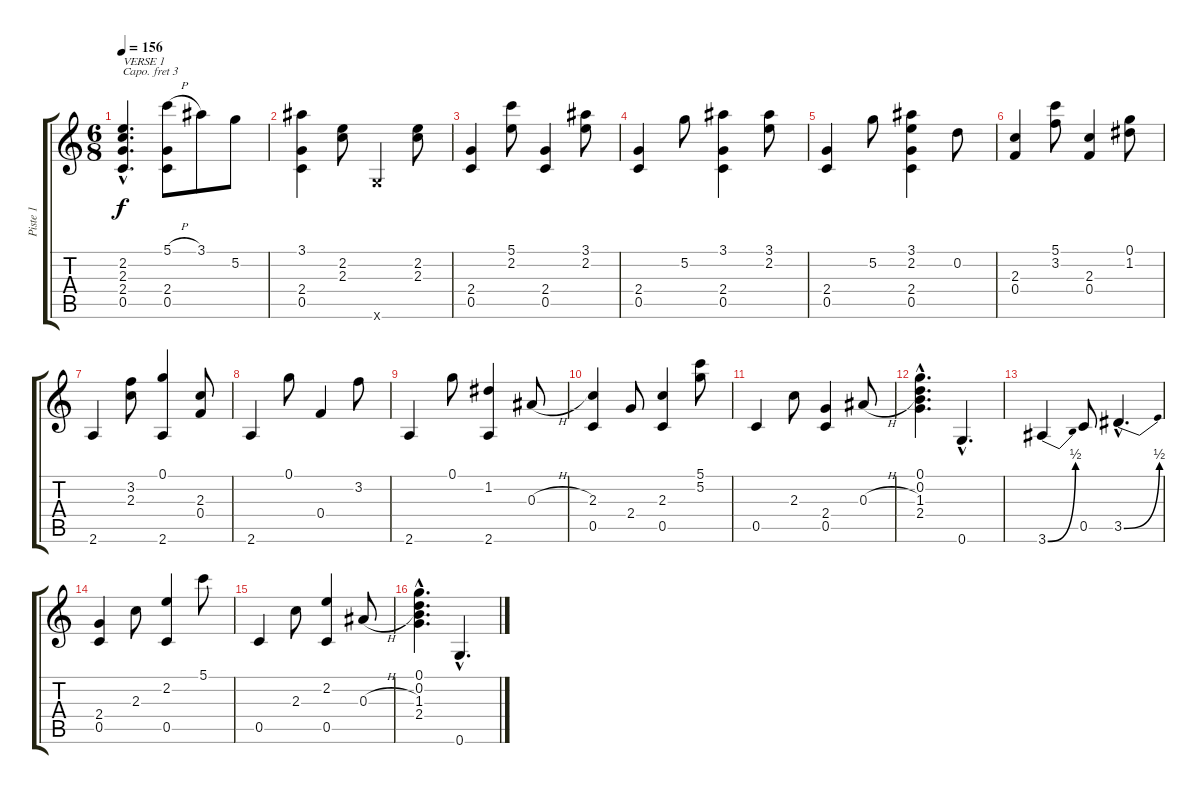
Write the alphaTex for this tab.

\track ("Piste 1" "Piste 1") {instrument acousticguitarsteel}
\staff {score tabs}
\capo 3
\tuning (E4 B3 G3 D3 A2 E2) {hide}
\ts (6 8)
\tempo 156
\clef g2
\ks c
(2.2{hac} 2.3{hac} 2.4{hac} 0.5{hac}).4{d txt "VERSE 1" dy f} (5.1{h} 2.4 0.5).8 3.1.8 5.2.8 |
(3.1 2.4 0.5).4 (2.2 2.3).8 0.6{x}.4 (2.2 2.3).8 |
(2.4 0.5).4 (5.1 2.2).8 (2.4 0.5).4 (3.1 2.2).8 |
(2.4 0.5).4 5.2.8 (3.1 2.4 0.5).4 (3.1 2.2).8 |
(2.4 0.5).4 5.2.8 (3.1 2.2 2.4 0.5).4 0.2.8 |
(2.3 0.4).4 (5.1 3.2).8 (2.3 0.4).4 (0.1 1.2).8 |
2.6.4 (3.2 2.3).8 (0.1 2.6).4 (2.3 0.4).8 |
2.6.4 0.1.8 0.4.4 3.2.8 |
2.6.4 0.1.8 (1.2 2.6).4 0.3{h}.8 |
(2.3 0.5).4 2.4.8 (2.3 0.5).4 (5.1 5.2).8 |
0.5.4 2.3.8 (2.4 0.5).4 0.3{h}.8 |
(0.1{hac} 0.2{hac} 1.3{hac} 2.4{hac}).4{d} 0.6{hac}.4{d} |
3.6{be (bend 0 0 60 2)}.4 0.5.8 3.5{be (bend 0 0 60 2) hac}.4{d} |
(2.4 0.5).4 2.3.8 (2.2 0.5).4 5.1.8 |
0.5.4 2.3.8 (2.2 0.5).4 0.3{h}.8 |
(0.1{hac} 0.2{hac} 1.3{hac} 2.4{hac}).4{d} 0.6{hac}.4{d}
